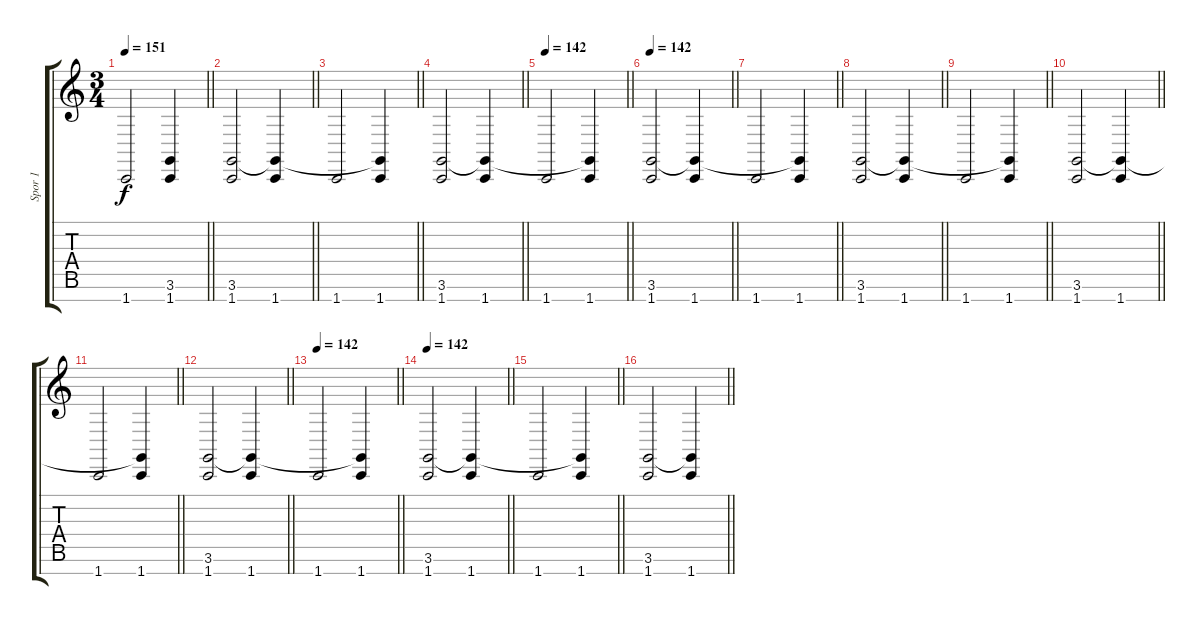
\track ("Spor 1" "Spor 1") {instrument acousticgrandpiano}
\staff {score tabs}
\tuning (E4 B3 G3 D3 A2 E2 B1) {hide}
\ts (3 4)
\tempo 151
\clef g2
\barLineRight lightlight
\ks c
1.7.2{dy f} (3.6{t} 1.7).4 |
\barLineRight lightlight
(3.6 1.7).2 (3.6{t} 1.7).4 |
\barLineRight lightlight
1.7.2 (3.6{t} 1.7).4 |
\barLineRight lightlight
(3.6 1.7).2 (3.6{t} 1.7).4 |
\tempo 142
\barLineRight lightlight
1.7.2 (3.6{t} 1.7).4 |
\tempo 142
\barLineRight lightlight
(3.6 1.7).2 (3.6{t} 1.7).4 |
\barLineRight lightlight
1.7.2 (3.6{t} 1.7).4 |
\barLineRight lightlight
(3.6 1.7).2 (3.6{t} 1.7).4 |
\barLineRight lightlight
1.7.2 (3.6{t} 1.7).4 |
\barLineRight lightlight
(3.6 1.7).2 (3.6{t} 1.7).4 |
\barLineRight lightlight
1.7.2 (3.6{t} 1.7).4 |
\barLineRight lightlight
(3.6 1.7).2 (3.6{t} 1.7).4 |
\tempo 142
\barLineRight lightlight
1.7.2 (3.6{t} 1.7).4 |
\tempo 142
\barLineRight lightlight
(3.6 1.7).2 (3.6{t} 1.7).4 |
\barLineRight lightlight
1.7.2 (3.6{t} 1.7).4 |
\barLineRight lightlight
(3.6 1.7).2 (3.6{t} 1.7).4
